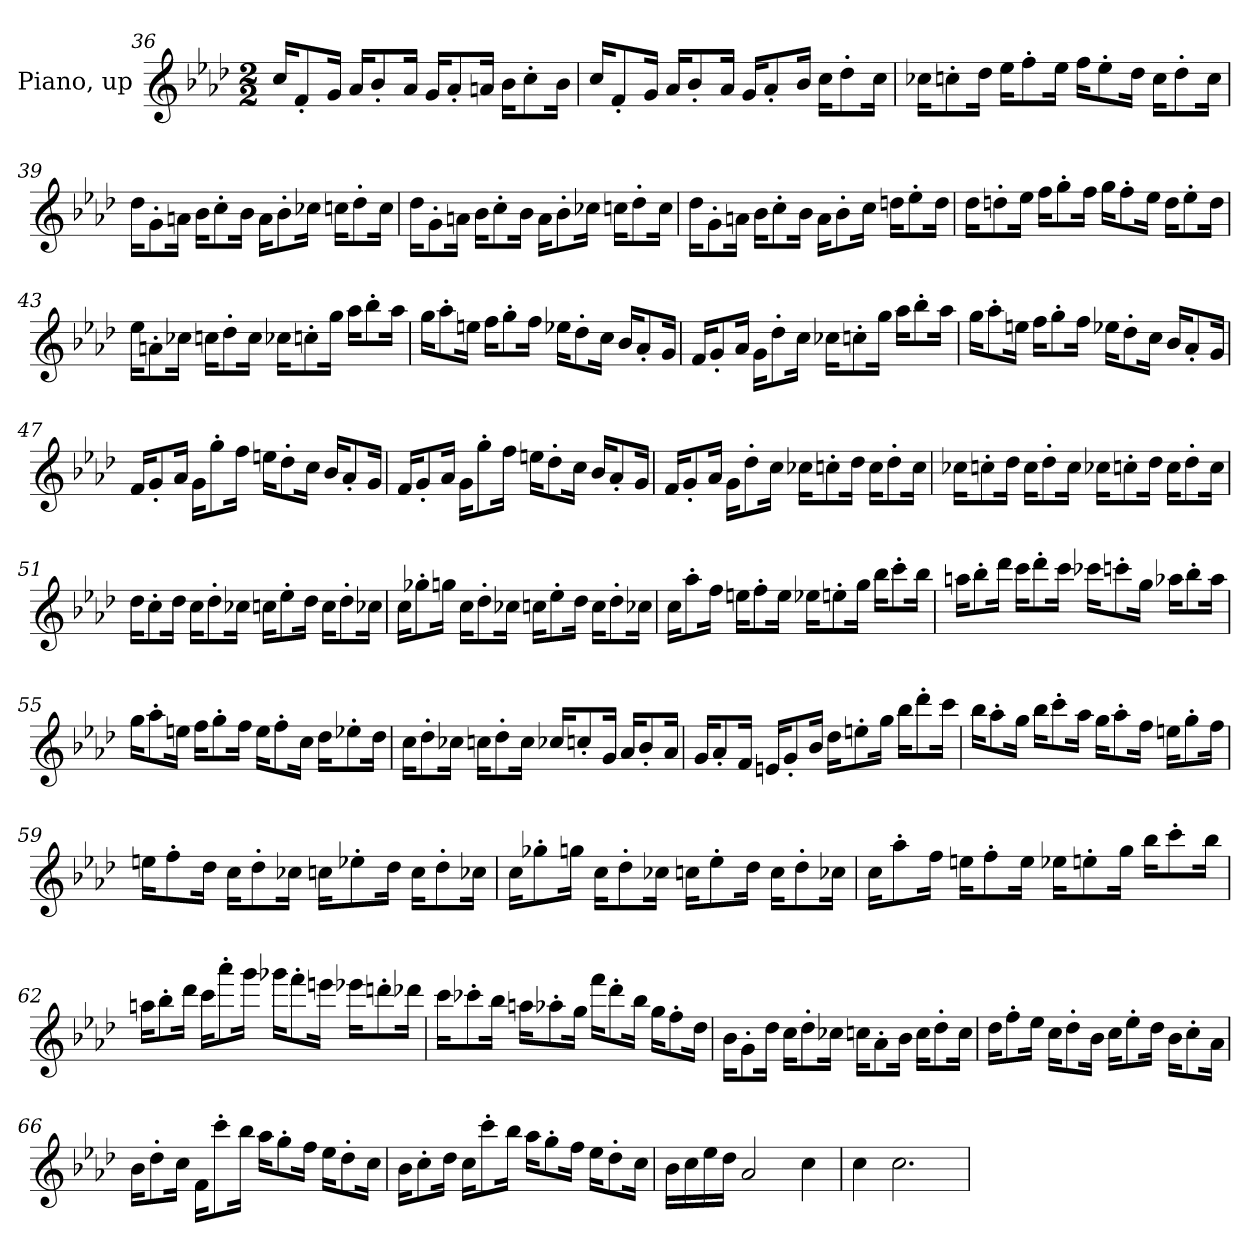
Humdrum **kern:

**kern
*part1
*staff1
*I"Piano, up
*I'Pno.
*clefG2
*k[b-e-a-d-]
*M2/2
=36
16cc/KL
8f'/
16g/Jk
16a-/KL
8b-'/
16a-/Jk
16g/KL
8a-'/
16an/Jk
16b-\KL
8cc'\
16b-\Jk
=37
16cc/KL
8f'/
16g/Jk
16a-/KL
8b-'/
16a-/Jk
16g/KL
8a-'/
16b-/Jk
16cc\KL
8dd-'\
16cc\Jk
!!LO:LB:g=z
=38
16cc-X\KL
8ccn'\
16dd-\Jk
16ee-\KL
8ff'\
16ee-\Jk
16ff\KL
8ee-'\
16dd-\Jk
16cc\KL
8dd-'\
16cc\Jk
=39
16dd-\KL
8g'\
16an\Jk
16b-\KL
8cc'\
16b-\Jk
16a\KL
8b-'\
16cc-X\Jk
16ccn\KL
8dd-'\
16cc\Jk
=40
16dd-\KL
8g'\
16an\Jk
16b-\KL
8cc'\
16b-\Jk
16a\KL
8b-'\
16cc-X\Jk
16ccn\KL
8dd-'\
16cc\Jk
!!LO:LB:g=z
=41
16dd-\KL
8g'\
16an\Jk
16b-\KL
8cc'\
16b-\Jk
16a\KL
8b-'\
16cc\Jk
16ddn\KL
8ee-'\
16dd\Jk
=42
16dd-\KL
8ddn'\
16ee-\Jk
16ff\KL
8gg'\
16ff\Jk
16gg\KL
8ff'\
16ee-\Jk
16dd\KL
8ee-'\
16dd\Jk
=43
16ee-\KL
8an'\
16cc-X\Jk
16ccn\KL
8dd-'\
16cc\Jk
16cc-X\KL
8ccn'\
16gg\Jk
16aa-\KL
8bb-'\
16aa-\Jk
!!LO:LB:g=z
=44
16gg\KL
8aa-'\
16een\Jk
16ff\KL
8gg'\
16ff\Jk
16ee-X\KL
8dd-'\
16cc\Jk
16b-/KL
8a-'/
16g/Jk
=45
16f/KL
8g'/
16a-/Jk
16g\KL
8dd-'\
16cc\Jk
16cc-X\KL
8ccn'\
16gg\Jk
16aa-\KL
8bb-'\
16aa-\Jk
=46
16gg\KL
8aa-'\
16een\Jk
16ff\KL
8gg'\
16ff\Jk
16ee-X\KL
8dd-'\
16cc\Jk
16b-/KL
8a-'/
16g/Jk
!!LO:LB:g=z
=47
16f/KL
8g'/
16a-/Jk
16g\KL
8gg'\
16ff\Jk
16een\KL
8dd-'\
16cc\Jk
16b-/KL
8a-'/
16g/Jk
=48
16f/KL
8g'/
16a-/Jk
16g\KL
8gg'\
16ff\Jk
16een\KL
8dd-'\
16cc\Jk
16b-/KL
8a-'/
16g/Jk
=49
16f/KL
8g'/
16a-/Jk
16g\KL
8dd-'\
16cc\Jk
16cc-X\KL
8ccn'\
16dd-\Jk
16cc\KL
8dd-'\
16cc\Jk
!!LO:LB:g=z
=50
16cc-X\KL
8ccn'\
16dd-\Jk
16cc\KL
8dd-'\
16cc\Jk
16cc-X\KL
8ccn'\
16dd-\Jk
16cc\KL
8dd-'\
16cc\Jk
=51
16dd-\KL
8cc'\
16dd-\Jk
16cc\KL
8dd-'\
16cc-X\Jk
16ccn\KL
8ee-'\
16dd-\Jk
16cc\KL
8dd-'\
16cc-X\Jk
=52
16cc\KL
8gg-X'\
16ggn\Jk
16cc\KL
8dd-'\
16cc-X\Jk
16ccn\KL
8ee-'\
16dd-\Jk
16cc\KL
8dd-'\
16cc-X\Jk
!!LO:LB:g=z
=53
16cc\KL
8aa-'\
16ff\Jk
16een\KL
8ff'\
16ee\Jk
16ee-X\KL
8een'\
16gg\Jk
16bb-\KL
8ccc'\
16bb-\Jk
=54
16aan\KL
8bb-'\
16ddd-\Jk
16ccc\KL
8ddd-'\
16ccc\Jk
16ccc-X\KL
8cccn'\
16gg\Jk
16aa-X\KL
8bb-'\
16aa-\Jk
!!LO:LB:g=z
=55
16gg\KL
8aa-'\
16een\Jk
16ff\KL
8gg'\
16ff\Jk
16ee\KL
8ff'\
16cc\Jk
16dd-\KL
8ee-X'\
16dd-\Jk
=56
16cc\KL
8dd-'\
16cc-X\Jk
16ccn\KL
8dd-'\
16cc\Jk
16cc-X/KL
8ccn'/
16g/Jk
16a-/KL
8b-'/
16a-/Jk
=57
16g/KL
8a-'/
16f/Jk
16en/KL
8g'/
16b-/Jk
16dd-\KL
8een'\
16gg\Jk
16bb-\KL
8ddd-'\
16ccc\Jk
!!LO:LB:g=z
=58
16bb-\KL
8aa-'\
16gg\Jk
16bb-\KL
8ccc'\
16aa-\Jk
16gg\KL
8aa-'\
16ff\Jk
16een\KL
8gg'\
16ff\Jk
=59
16een\KL
8ff'\
16dd-\Jk
16cc\KL
8dd-'\
16cc-X\Jk
16ccn\KL
8ee-X'\
16dd-\Jk
16cc\KL
8dd-'\
16cc-X\Jk
=60
16cc\KL
8gg-X'\
16ggn\Jk
16cc\KL
8dd-'\
16cc-X\Jk
16ccn\KL
8ee-'\
16dd-\Jk
16cc\KL
8dd-'\
16cc-X\Jk
!!LO:PB:g=z
=61
16cc\KL
8aa-'\
16ff\Jk
16een\KL
8ff'\
16ee\Jk
16ee-X\KL
8een'\
16gg\Jk
16bb-\KL
8ccc'\
16bb-\Jk
=62
16aan\KL
8bb-'\
16ddd-\Jk
16ccc\KL
8aaa-'\
16ggg\Jk
16ggg-X\KL
8fff'\
16eeen\Jk
16eee-X\KL
8dddn'\
16ddd-X\Jk
!!LO:LB:g=z
=63
16ccc\KL
8ccc-X'\
16bb-\Jk
16aan\KL
8aa-X'\
16gg\Jk
16fff\KL
8ddd-'\
16bb-\Jk
16gg\KL
8ff'\
16dd-\Jk
=64
16b-\KL
8g'\
16dd-\Jk
16cc\KL
8dd-'\
16cc-X\Jk
16ccn\KL
8a-'\
16b-\Jk
16cc\KL
8dd-'\
16cc\Jk
=65
16dd-\KL
8ff'\
16ee-\Jk
16cc\KL
8dd-'\
16b-\Jk
16cc\KL
8ee-'\
16dd-\Jk
16b-\KL
8cc'\
16a-\Jk
!!LO:LB:g=z
=66
16b-\KL
8dd-'\
16cc\Jk
16f\KL
8ccc'\
16bb-\Jk
16aa-\KL
8gg'\
16ff\Jk
16ee-\KL
8dd-'\
16cc\Jk
=67
16b-\KL
8cc'\
16dd-\Jk
16cc\KL
8ccc'\
16bb-\Jk
16aa-\KL
8gg'\
16ff\Jk
16ee-\KL
8dd-'\
16cc\Jk
=68
16b-\LL
16cc\
16ee-\
16dd-\JJ
2a-/
4cc\
=69
4cc\
2.cc\
=
*-
